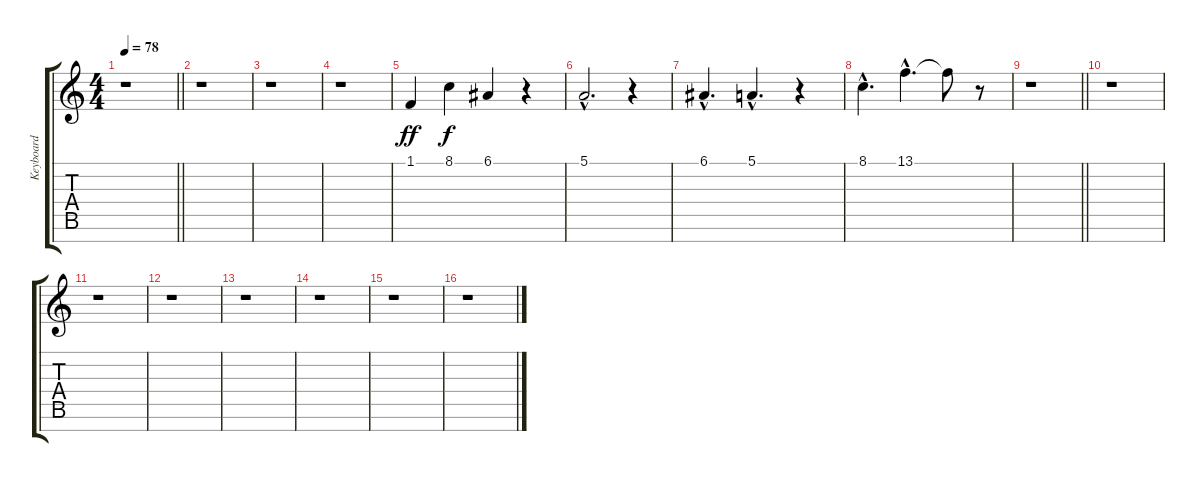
\track ("Keyboard" "Keyboard") {instrument pad6metallic}
\staff {score tabs}
\tuning (E4 B3 G3 D3 A2 E2 B1) {hide}
\ts (4 4)
\tempo 78
\clef g2
\barLineRight lightlight
\ks c
r.1{dy fff} |
r.1 |
r.1 |
r.1 |
1.1.4{dy ff instrument stringensemble1} 8.1.4{dy f} 6.1.4 r.4 |
5.1{hac}.2{d} r.4 |
6.1{hac}.4{d} 5.1{hac}.4{d} r.4 |
8.1{hac}.4{d} 13.1{hac}.4{d} 13.1{t}.8 r.8 |
\barLineRight lightlight
r.1 |
r.1 |
r.1 |
r.1 |
r.1 |
r.1 |
r.1 |
r.1
